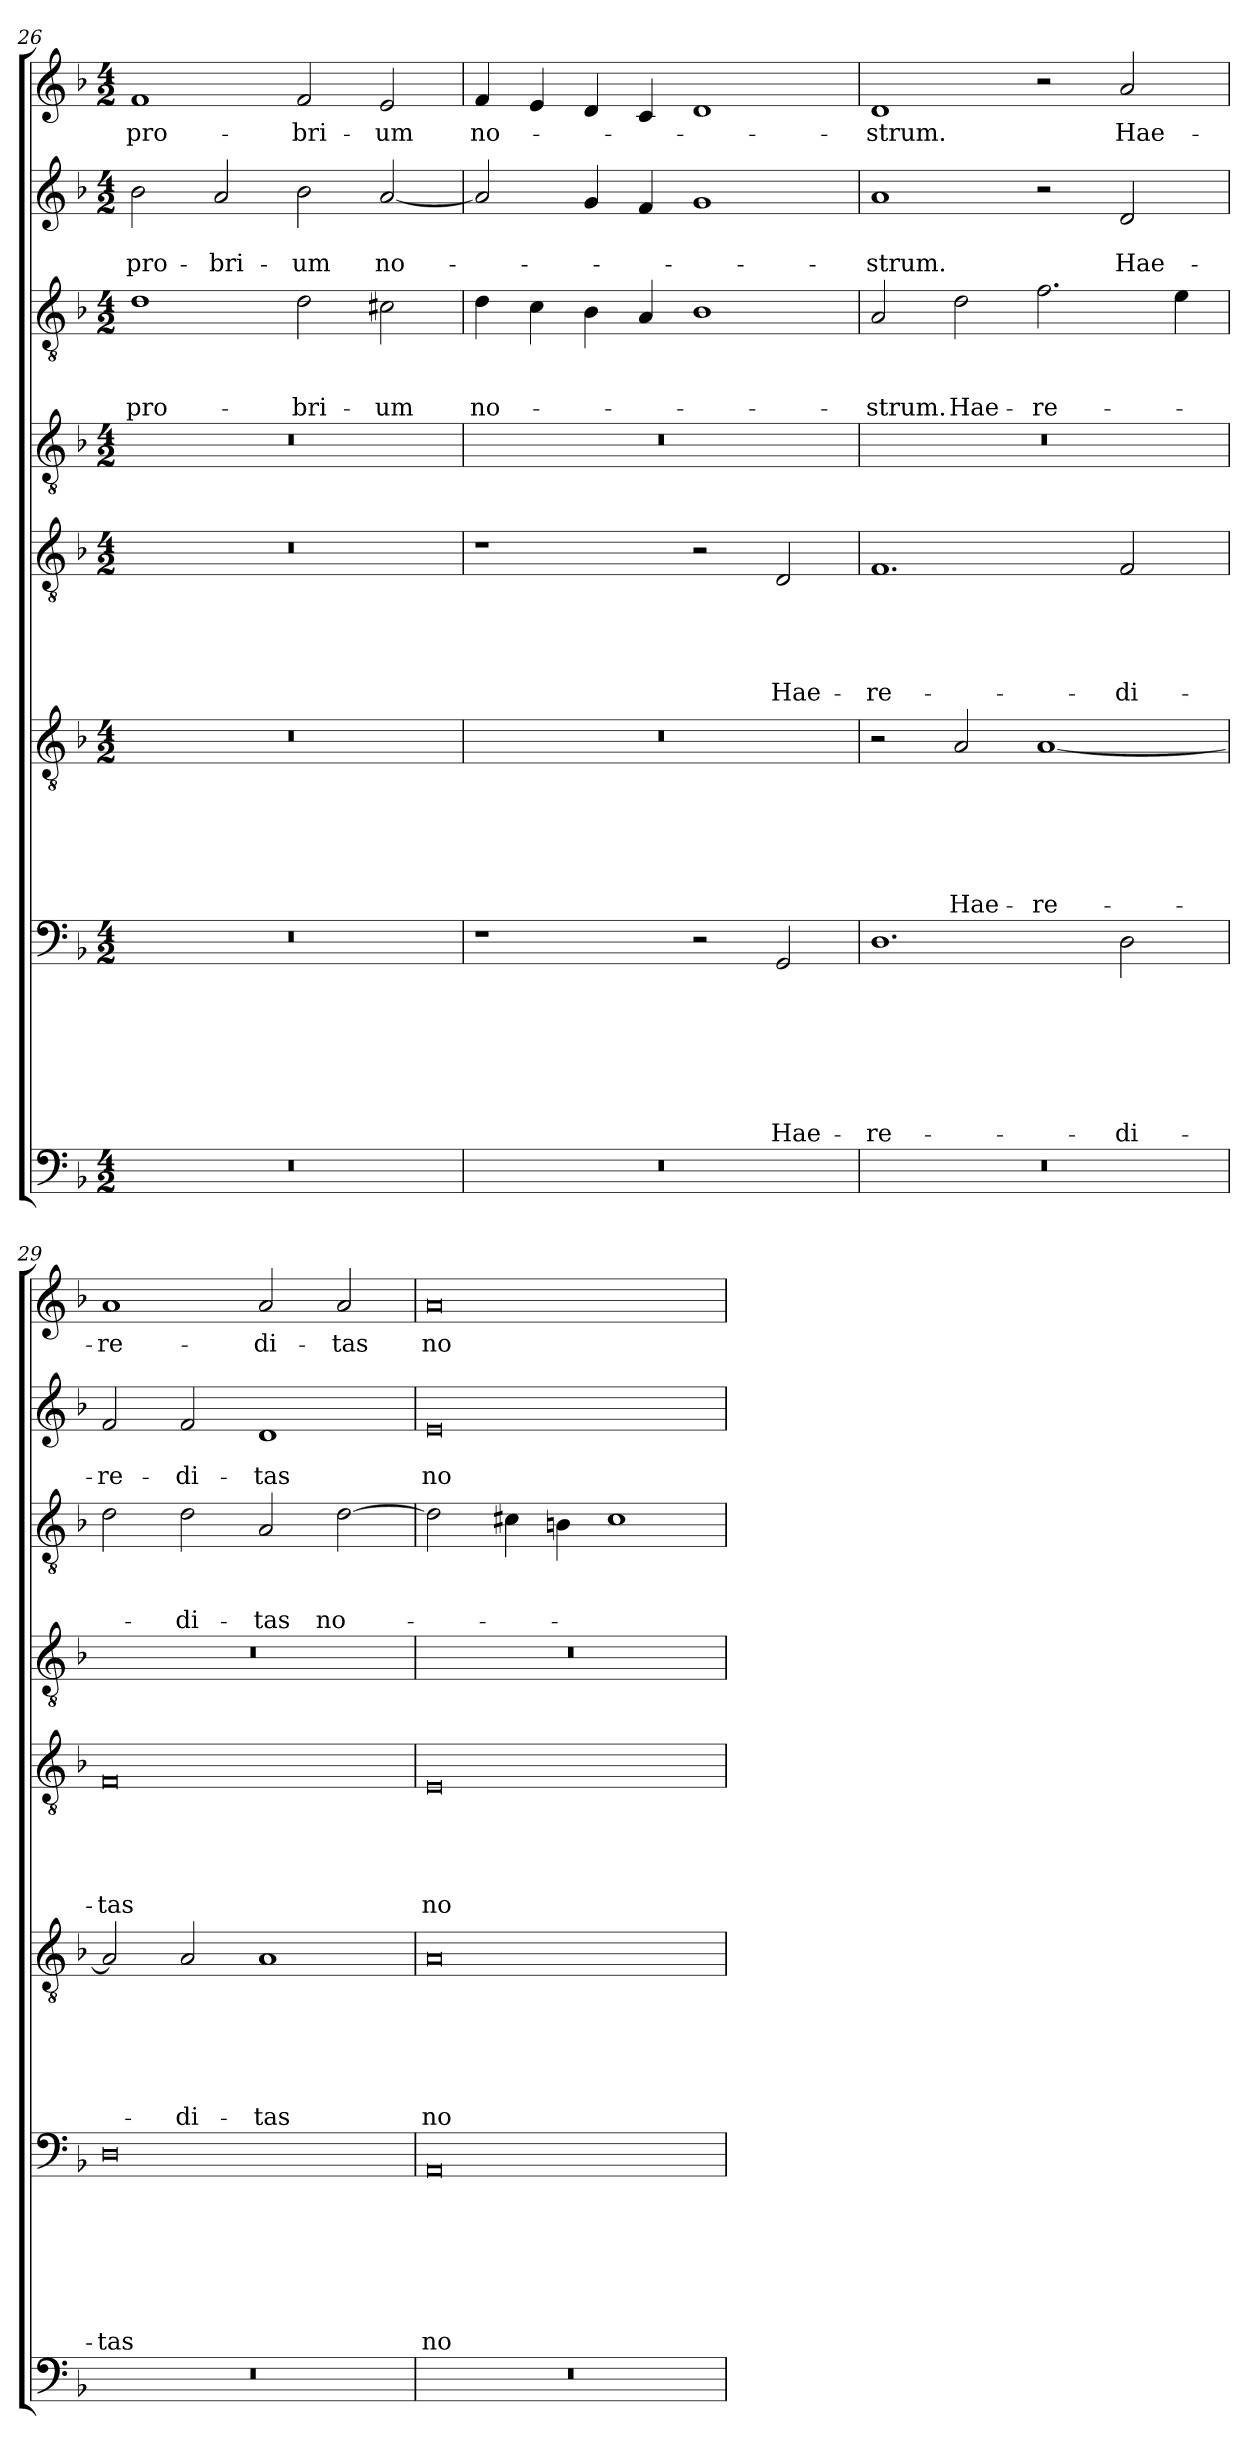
**kern	**kern	**text	**text	**text	**text	**text	**text	**text	**kern	**text	**text	**text	**text	**text	**text	**kern	**text	**text	**text	**text	**text	**kern	**kern	**text	**text	**text	**kern	**text	**text	**kern	**text
*part8	*part7	*part7	*part7	*part7	*part7	*part7	*part7	*part7	*part6	*part6	*part6	*part6	*part6	*part6	*part6	*part5	*part5	*part5	*part5	*part5	*part5	*part4	*part3	*part3	*part3	*part3	*part2	*part2	*part2	*part1	*part1
*staff8	*staff7	*staff7	*staff7	*staff7	*staff7	*staff7	*staff7	*staff7	*staff6	*staff6	*staff6	*staff6	*staff6	*staff6	*staff6	*staff5	*staff5	*staff5	*staff5	*staff5	*staff5	*staff4	*staff3	*staff3	*staff3	*staff3	*staff2	*staff2	*staff2	*staff1	*staff1
*clefF4	*clefF4	*	*	*	*	*	*	*	*clefGv2	*	*	*	*	*	*	*clefGv2	*	*	*	*	*	*clefGv2	*clefGv2	*	*	*	*clefG2	*	*	*clefG2	*
*k[b-]	*k[b-]	*	*	*	*	*	*	*	*k[b-]	*	*	*	*	*	*	*k[b-]	*	*	*	*	*	*k[b-]	*k[b-]	*	*	*	*k[b-]	*	*	*k[b-]	*
*d:	*d:	*	*	*	*	*	*	*	*d:	*	*	*	*	*	*	*d:	*	*	*	*	*	*d:	*d:	*	*	*	*d:	*	*	*d:	*
*M4/2	*M4/2	*	*	*	*	*	*	*	*M4/2	*	*	*	*	*	*	*M4/2	*	*	*	*	*	*M4/2	*M4/2	*	*	*	*M4/2	*	*	*M4/2	*
=26	=26	=26	=26	=26	=26	=26	=26	=26	=26	=26	=26	=26	=26	=26	=26	=26	=26	=26	=26	=26	=26	=26	=26	=26	=26	=26	=26	=26	=26	=26	=26
0r	0r	.	.	.	.	.	.	.	0r	.	.	.	.	.	.	0r	.	.	.	.	.	0r	1d	.	.	-pro-	2b-\	.	-pro-	1f	-pro-
.	.	.	.	.	.	.	.	.	.	.	.	.	.	.	.	.	.	.	.	.	.	.	.	.	.	.	2a/	.	-bri-	.	.
.	.	.	.	.	.	.	.	.	.	.	.	.	.	.	.	.	.	.	.	.	.	.	2d\	.	.	-bri-	2b-\	.	-um	2f/	-bri-
.	.	.	.	.	.	.	.	.	.	.	.	.	.	.	.	.	.	.	.	.	.	.	2c#X\	.	.	-um	[2a/	.	no-	2e/	-um
!!LO:PB:g=z
=27	=27	=27	=27	=27	=27	=27	=27	=27	=27	=27	=27	=27	=27	=27	=27	=27	=27	=27	=27	=27	=27	=27	=27	=27	=27	=27	=27	=27	=27	=27	=27
0r	1r	.	.	.	.	.	.	.	0r	.	.	.	.	.	.	1r	.	.	.	.	.	0r	4d\	.	.	no-	2a/]	.	.	4f/	no-
.	.	.	.	.	.	.	.	.	.	.	.	.	.	.	.	.	.	.	.	.	.	.	4c\	.	.	.	.	.	.	4e/	.
.	.	.	.	.	.	.	.	.	.	.	.	.	.	.	.	.	.	.	.	.	.	.	4B-\	.	.	.	4g/	.	.	4d/	.
.	.	.	.	.	.	.	.	.	.	.	.	.	.	.	.	.	.	.	.	.	.	.	4A/	.	.	.	4f/	.	.	4c/	.
.	2r	.	.	.	.	.	.	.	.	.	.	.	.	.	.	2r	.	.	.	.	.	.	1B-	.	.	.	1g	.	.	1d	.
.	2GG/	.	.	.	.	.	.	Hae-	.	.	.	.	.	.	.	2D/	.	.	.	.	Hae-	.	.	.	.	.	.	.	.	.	.
=28	=28	=28	=28	=28	=28	=28	=28	=28	=28	=28	=28	=28	=28	=28	=28	=28	=28	=28	=28	=28	=28	=28	=28	=28	=28	=28	=28	=28	=28	=28	=28
0r	1.D	.	.	.	.	.	.	-re-	2r	.	.	.	.	.	.	1.F	.	.	.	.	-re-	0r	2A/	.	.	-strum.	1a	.	-strum.	1d	-strum.
.	.	.	.	.	.	.	.	.	2A/	.	.	.	.	.	Hae-	.	.	.	.	.	.	.	2d\	.	.	Hae-	.	.	.	.	.
.	.	.	.	.	.	.	.	.	[1A	.	.	.	.	.	-re-	.	.	.	.	.	.	.	2.f\	.	.	-re-	2r	.	.	2r	.
.	2D\	.	.	.	.	.	.	-di-	.	.	.	.	.	.	.	2F/	.	.	.	.	-di-	.	.	.	.	.	2d/	.	Hae-	2a/	Hae-
.	.	.	.	.	.	.	.	.	.	.	.	.	.	.	.	.	.	.	.	.	.	.	4e\	.	.	.	.	.	.	.	.
=29	=29	=29	=29	=29	=29	=29	=29	=29	=29	=29	=29	=29	=29	=29	=29	=29	=29	=29	=29	=29	=29	=29	=29	=29	=29	=29	=29	=29	=29	=29	=29
0r	0D	.	.	.	.	.	.	-tas	2A/]	.	.	.	.	.	.	0F	.	.	.	.	-tas	0r	2d\	.	.	.	2f/	.	-re-	1a	-re-
.	.	.	.	.	.	.	.	.	2A/	.	.	.	.	.	-di-	.	.	.	.	.	.	.	2d\	.	.	-di-	2f/	.	-di-	.	.
.	.	.	.	.	.	.	.	.	1A	.	.	.	.	.	-tas	.	.	.	.	.	.	.	2A/	.	.	-tas	1d	.	-tas	2a/	-di-
.	.	.	.	.	.	.	.	.	.	.	.	.	.	.	.	.	.	.	.	.	.	.	[2d\	.	.	no-	.	.	.	2a/	-tas
=30	=30	=30	=30	=30	=30	=30	=30	=30	=30	=30	=30	=30	=30	=30	=30	=30	=30	=30	=30	=30	=30	=30	=30	=30	=30	=30	=30	=30	=30	=30	=30
0r	0AA	.	.	.	.	.	.	no-	0A	.	.	.	.	.	no-	0E	.	.	.	.	no-	0r	2d\]	.	.	.	0e	.	no-	0a	no-
.	.	.	.	.	.	.	.	.	.	.	.	.	.	.	.	.	.	.	.	.	.	.	4c#X\	.	.	.	.	.	.	.	.
.	.	.	.	.	.	.	.	.	.	.	.	.	.	.	.	.	.	.	.	.	.	.	4Bn\	.	.	.	.	.	.	.	.
.	.	.	.	.	.	.	.	.	.	.	.	.	.	.	.	.	.	.	.	.	.	.	1c#	.	.	.	.	.	.	.	.
=	=	=	=	=	=	=	=	=	=	=	=	=	=	=	=	=	=	=	=	=	=	=	=	=	=	=	=	=	=	=	=
*-	*-	*-	*-	*-	*-	*-	*-	*-	*-	*-	*-	*-	*-	*-	*-	*-	*-	*-	*-	*-	*-	*-	*-	*-	*-	*-	*-	*-	*-	*-	*-
